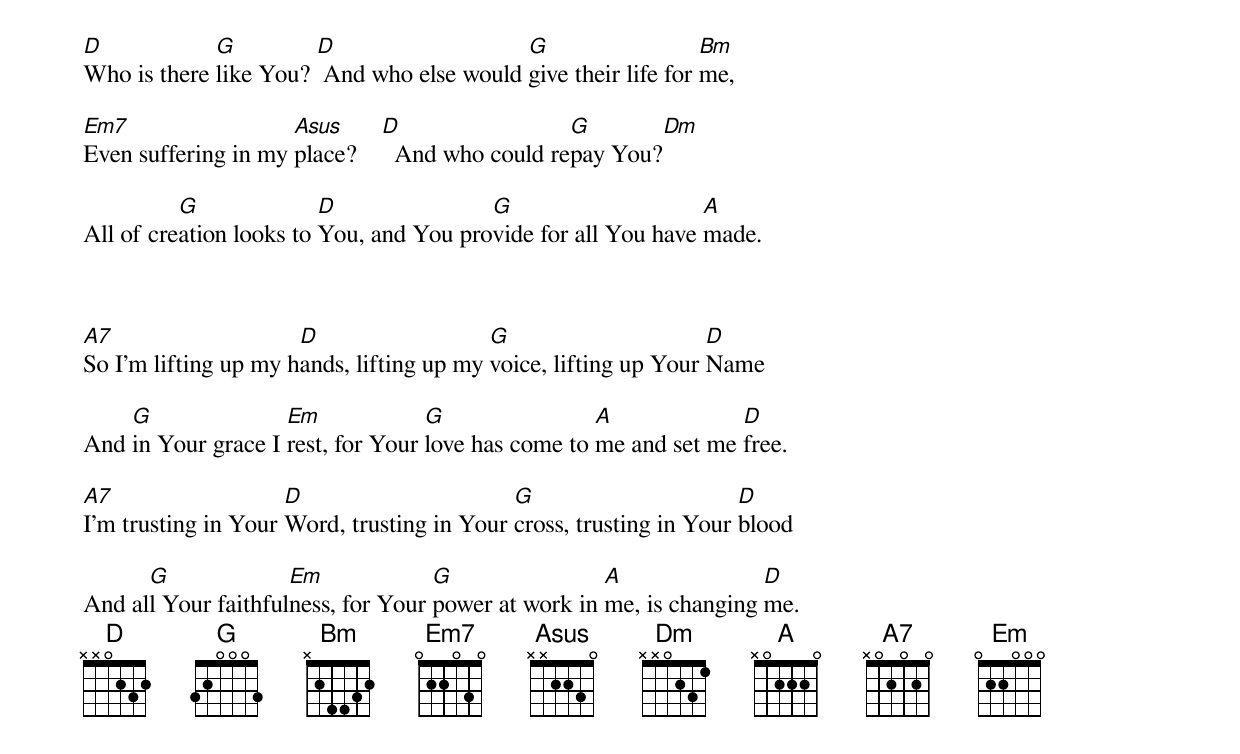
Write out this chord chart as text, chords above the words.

D            G         D                   G                   Bm
Who is there like You?  And who else would give their life for me,

Em7                  Asus      D                 G        Dm
Even suffering in my place?      And who could repay You?

          G              D               G                     A
All of creation looks to You, and You provide for all You have made.



A7                    D                   G                      D
So I'm lifting up my hands, lifting up my voice, lifting up Your Name

    G               Em             G                A             D
And in Your grace I rest, for Your love has come to me and set me free.

A7                   D                      G                       D
I'm trusting in Your Word, trusting in Your cross, trusting in Your blood

      G              Em             G                A               D
And all Your faithfulness, for Your power at work in me, is changing me.
